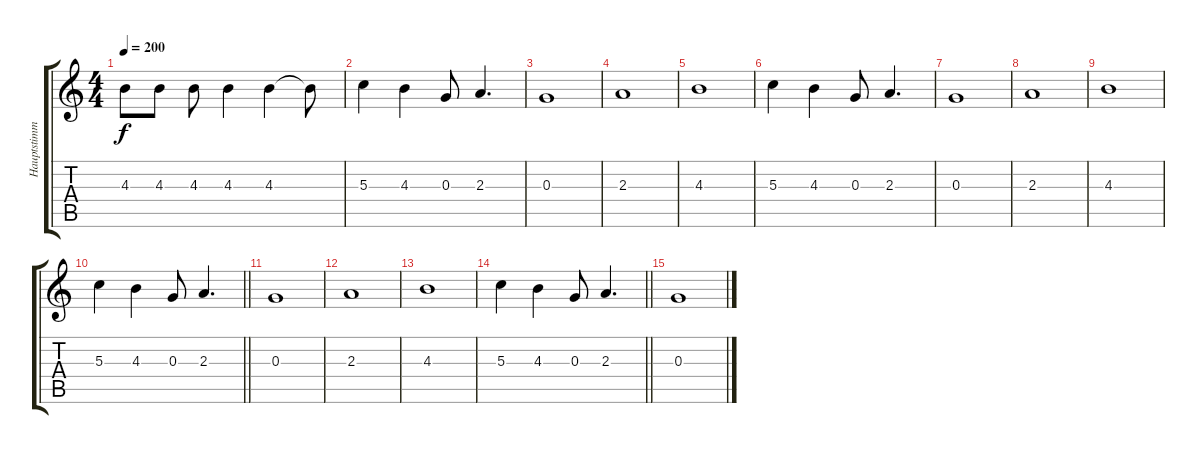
\track ("Hauptstimme" "Hauptstimm") {instrument overdrivenguitar}
\staff {score tabs}
\tuning (E4 B3 G3 D3 A2 E2) {hide}
\ts (4 4)
\tempo 200
\clef g2
\ks c
4.3.8{dy f} 4.3.8 4.3.8 4.3.4 4.3.4 4.3{t}.8 |
5.3.4 4.3.4 0.3.8 2.3.4{d} |
0.3.1 |
2.3.1 |
4.3.1 |
5.3.4 4.3.4 0.3.8 2.3.4{d} |
0.3.1 |
2.3.1 |
4.3.1 |
\barLineRight lightlight
5.3.4 4.3.4 0.3.8 2.3.4{d} |
0.3.1 |
2.3.1 |
4.3.1 |
\barLineRight lightlight
5.3.4 4.3.4 0.3.8 2.3.4{d} |
0.3.1
